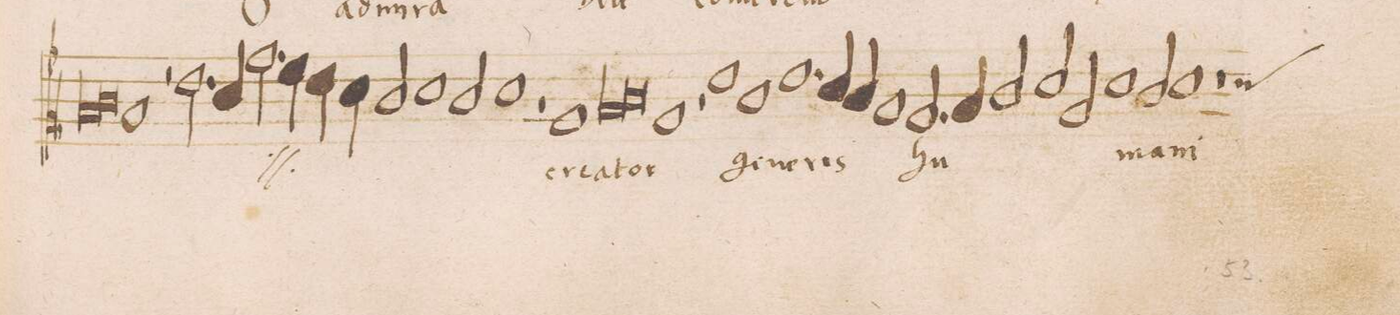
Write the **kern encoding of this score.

**kern	**text
*I"DISCANTVS	*
*clefC2	*
*k[b-b-]	*
*met(c|)	*
*M2/1	*
*lig	*
1d/	-ci-
1e\	.
*Xlig	*
=16-	=16-
1d/	-u(m)
2r	.
*2\right	*
2.g\	O
=17-	=17-
4f/	ad-
2.b-\	-mi-
4a\	-ra-
4g\	-bi-
4f\	-le
=18-	=18-
2e/	co-
1f\	-mer-
2e/	-ci-
=19-	=19-
1f\	-u(m)
*	*Xij
1r	.
=20-	=20-
1c/	cre-
*lig	*
1d/	-a-
=21-	=21-
1e\	.
*Xlig	*
1c/	-tor
=22-	=22-
1r	.
1g\	ge-
=23-	=23-
1e\	-ne-
1.g\	-ris
=24-	=24-
4f/	.
4e/	.
1d/	.
=25-	=25-
2.c/	hu-
4d/	.
2e/	.
2f/	.
=26-	=26-
2c/	.
1f\	.
2e/	-ma-
=27-	=27-
1f\	-ni
*custos:f	*
1r	.
=28-	=28-
*-	*-
